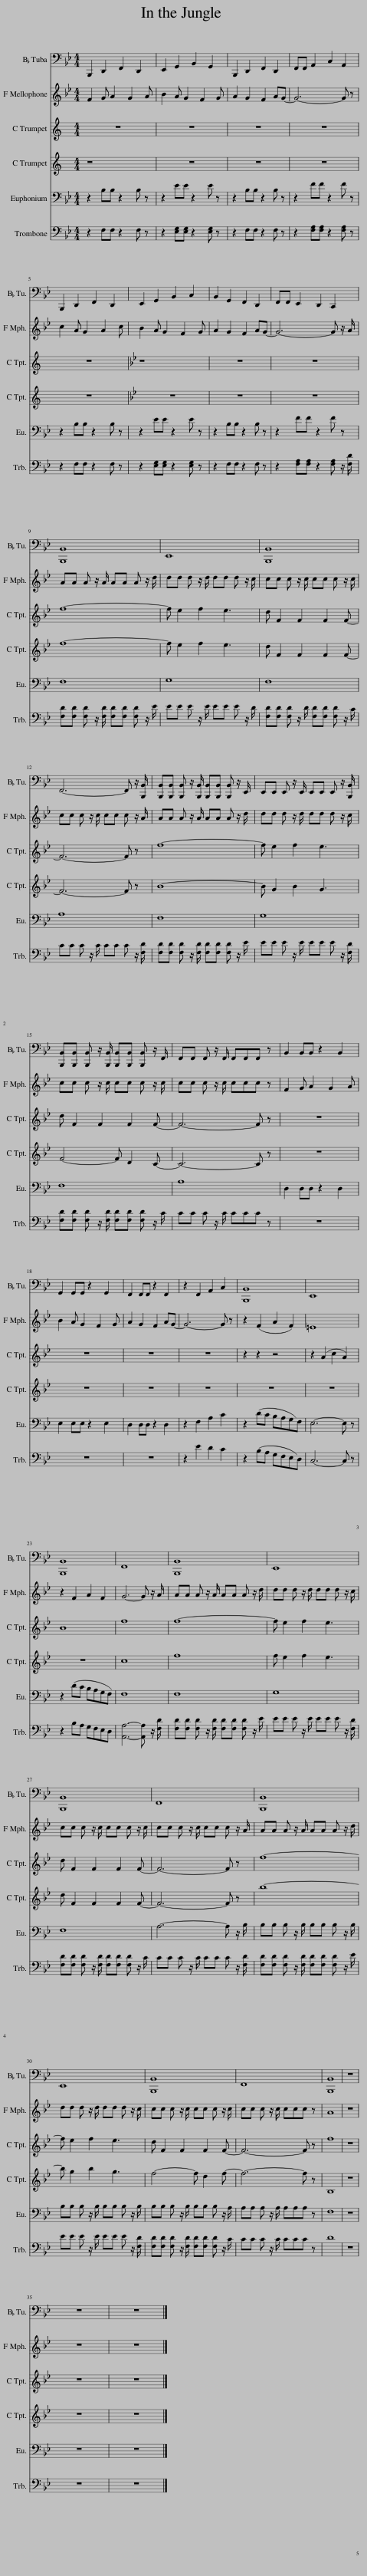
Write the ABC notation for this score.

X:1
%%score 1 2 3 4 5 6
L:1/8
M:4/4
I:linebreak $
K:Bb
V:1 bass
V:2 treble transpose=-7
V:3 treble
V:4 treble
V:5 bass
V:6 bass
V:1
 B,,,2 D,,2 F,,2 D,,2 | E,,2 G,,2 B,,2 G,,2 | B,,,2 D,,2 F,,2 D,,2 | F,,F,, A,,2 C,2 A,,2 |$ B,,,2 D,,2 F,,2 D,,2 | %5
 E,,2 G,,2 B,,2 C,2 | B,,2 G,,2 F,,2 D,,2 | F,,F,, E,,2 D,,2 C,,2 |$ [B,,,B,,]8 | E,,8 | %10
 [B,,,B,,]8 |$ F,,6- F,, z/ [B,,,B,,]/ | [B,,,B,,][B,,,B,,] [B,,,B,,] z/ [B,,,B,,]/ [B,,,B,,][B,,,B,,] [B,,,B,,] z/ E,,/ | E,,E,, E,, z/ E,,/ E,,E,, E,, z/ [B,,,B,,]/ |$ [B,,,B,,][B,,,B,,] [B,,,B,,] z/ [B,,,B,,]/ [B,,,B,,][B,,,B,,] [B,,,B,,] z/ F,,/ | %15
 F,,F,, F,, z/ F,,/ F,,F,,F,, z | B,,2 B,,B,, z2 B,,2 |$ G,,2 G,,G,, z2 G,,2 | F,,2 F,,F,, z2 F,,2 | z2 F,,2 A,,2 C,2 | %20
 [B,,,B,,]8 | E,,8 |$ [B,,,B,,]8 | F,,8 | [B,,,B,,]8 | %25
 E,,8 |$ [B,,,B,,]8 | F,,8 | [B,,,B,,]8 |$ E,,8 | %30
 [B,,,B,,]8 | F,,8 | [B,,,B,,]8 | z8 |$ z8 | %35
 z8 |] %36
V:2
 F2 G A2 G2 A | B2 A G2 F2 G | A2 G2 F2 AG- | G6- G z |$ c2 A G2 A2 c | %5
 B2 A G2 F2 G | A2 G2 F2 AG- | G6- G z/ A/ |$ AA A z/ A/ AA A z/ d/ | dd d z/ d/ dd d z/ c/ | %10
 cc c z/ c/ cc c z/ c/ |$ cc c z/ c/ cc c z/ A/ | AA A z/ A/ AA A z/ d/ | dd d z/ d/ dd d z/ c/ |$ cc c z/ c/ cc c z/ c/ | %15
 cc c z/ c/ ccc z | F2 G A2 G2 A |$ B2 A G2 F2 G | A2 G2 F2 AG- | G6- G z | %20
 z2 (F2 A2) F2 | =E8 |$ z2 F2 A2 F2 | G6- G z/ A/ | AA A z/ A/ AA A z/ d/ | %25
 dd d z/ d/ dd d z/ c/ |$ cc c z/ c/ cc c z/ c/ | cc c z/ c/ cc c z/ A/ | AA A z/ A/ AA A z/ d/ |$ dd d z/ d/ dd d z/ c/ | %30
 cc c z/ c/ cc c z/ c/ | cc c z/ c/ ccc z | A8 | z8 |$ z8 | %35
 z8 |] %36
V:3
[K:C] z8 | z8 | z8 | z8 |$ z8 | %5
[K:Bb] z8 | z8 | z8 |$ f8- | f e2 f2 e3 | %10
 d F2 F2 F2 F- |$ F6- F z | f8- | f e2 f2 e3 |$ d F2 F2 F2 F- | %15
 F6- F z | z8 |$ z8 | z8 | z8 | %20
 z2 z2 z4 | z2 (A2 c2) A2 |$ B8 | f8 | f8- | %25
 f e2 f2 e3 |$ d F2 F2 F2 F- | F6- F z | f8- |$ f e2 f2 e3 | %30
 d F2 F2 F2 F- | F6- F z | f8 | z8 |$ z8 | %35
 z8 |] %36
V:4
[K:C] z8 | z8 | z8 | z8 |$ z8 | %5
[K:Bb] z8 | z8 | z8 |$ f8- | f e2 f2 e3 | %10
 d F2 F2 F2 F- |$ F6- F z | B8- | B G2 B2 G3 |$ F4- F D2 C- | %15
 C6- C z | z8 |$ z8 | z8 | z8 | %20
 z8 | z8 |$ z8 | c8 | f8 | %25
 f e2 f2 e3 |$ d F2 F2 F2 F- | F6- F z | b8- |$ b g2 b2 g3 | %30
 f4- f d2 f- | f6- f z | B,8 | z8 |$ z8 | %35
 z8 |] %36
V:5
 z2 B,B, z2 B, z | z2 EE z2 E z | z2 B,B, z2 B, z | z2 FF z2 F z |$ z2 B,B, z2 B, z | %5
 z2 EE z2 E z | z2 B,B, z2 B, z | z2 FF z2 F z |$ F,8 | G,8 | %10
 F,8 |$ A,8 | F,8 | G,8 |$ F,8 | %15
 A,8 | D,2 D,D, z2 D,2 |$ E,2 E,E, z2 E,2 | D,2 D,D, z2 D,2 | z2 F,2 A,2 C2 | %20
 z2 (DC) B,A,G,F, | E,6- E, z |$ z2 (DC) B,A,G,F, | F,8 | F,8 | %25
 G,8 |$ F,8 | A,6- A, z/ B,/ | B,B, B, z/ B,/ B,B, B, z/ B,/ |$ B,B, B, z/ B,/ B,B, B, z/ B,/ | %30
 B,B, B, z/ B,/ B,B, B, z/ A,/ | A,A, A, z/ A,/ A,A,A, z | F,8 | z8 |$ z8 | %35
 z8 |] %36
V:6
 z2 F,F, z2 F, z | z2 [E,G,][E,G,] z2 [E,G,] z | z2 F,F, z2 F, z | z2 [F,A,][F,A,] z2 [F,A,] z |$ z2 F,F, z2 F, z | %5
 z2 [E,G,][E,G,] z2 [E,G,] z | z2 F,F, z2 F, z | z2 [F,A,][F,A,] z2 [F,A,] z/ [F,D]/ |$ [F,D][F,D] [F,D] z/ [F,D]/ [F,D][F,D] [F,D] z/ E/ | EE E z/ E/ EE E z/ D/ | %10
 [F,D][F,D] [F,D] z/ D/ [F,D][F,D] [F,D] z/ C/ |$ CC C z/ C/ CC C z/ [F,D]/ | [F,D][F,D] [F,D] z/ [F,D]/ [F,D][F,D] [F,D] z/ E/ | EE E z/ E/ EE E z/ [F,D]/ |$ [F,D][F,D] [F,D] z/ [F,D]/ [F,D][F,D] [F,D] z/ C/ | %15
 CC C z/ C/ CCC z | z8 |$ z8 | z8 | z2 E2 D2 C2 | %20
 z2 (B,A,) G,F,E,D, | C,6- C, z |$ z2 B,A, G,F,E,D, | [A,,A,]6- [A,,A,] z/ [F,D]/ | [F,D][F,D] [F,D] z/ [F,D]/ [F,D][F,D] [F,D] z/ E/ | %25
 EE E z/ E/ EE E z/ [F,D]/ |$ [F,D][F,D] [F,D] z/ [F,D]/ [F,D][F,D] [F,D] z/ C/ | CC C z/ C/ CC C z/ [F,D]/ | [F,D][F,D] [F,D] z/ [F,D]/ [F,D][F,D] [F,D] z/ E/ |$ EE E z/ E/ EE E z/ [F,D]/ | %30
 [F,D][F,D] [F,D] z/ [F,D]/ [F,D][F,D] [F,D] z/ C/ | CC C z/ C/ CCC z | D8 | z8 |$ z8 | %35
 z8 |] %36
